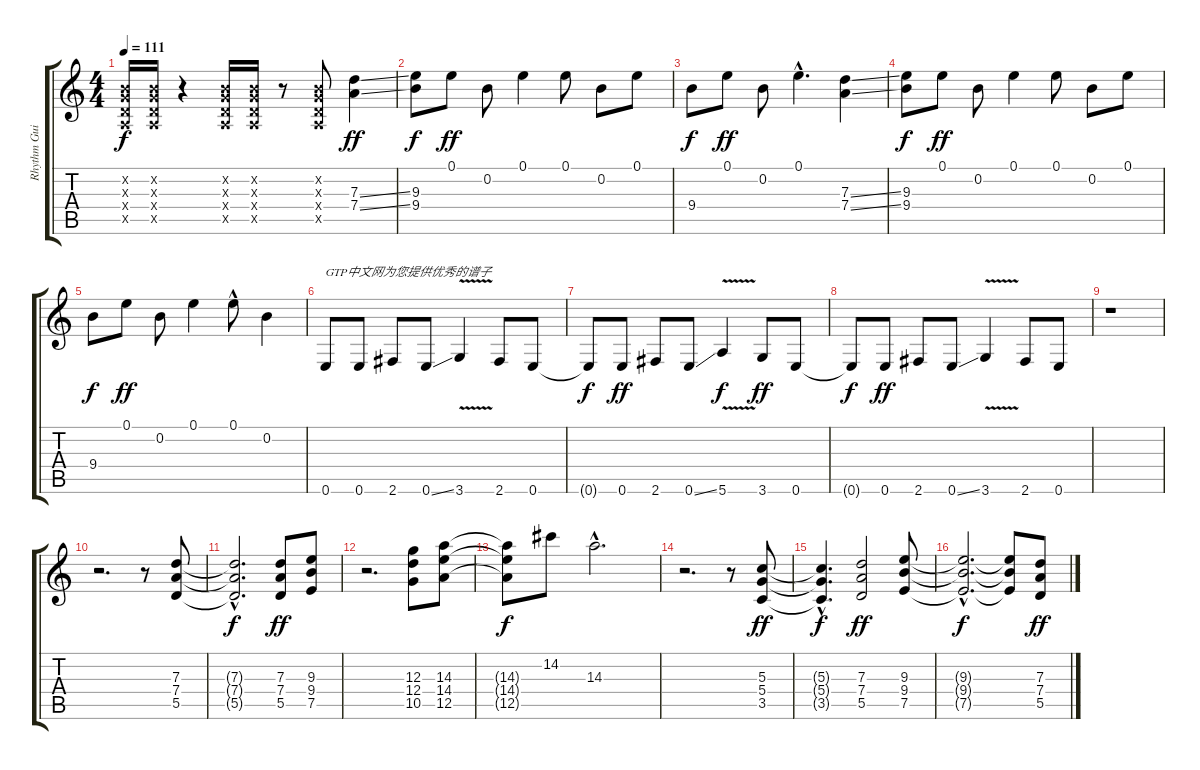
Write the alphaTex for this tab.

\track ("Rhythm Guitar" "Rhythm Gui") {instrument overdrivenguitar}
\staff {score tabs}
\tuning (E4 B3 G3 D3 A2 E2) {hide}
\ts (4 4)
\tempo 111
\clef g2
\ks c
(0.2{x} 0.3{x} 0.4{x} 0.5{x}).16{dy f instrument overdrivenguitar} (0.2{x} 0.3{x} 0.4{x} 0.5{x}).16 r.4 (0.2{x} 0.3{x} 0.4{x} 0.5{x}).16 (0.2{x} 0.3{x} 0.4{x} 0.5{x}).16 r.8 (0.2{x} 0.3{x} 0.4{x} 0.5{x}).8 (7.3{ss} 7.4{ss}).4{dy ff} |
(9.3 9.4).8{dy f} 0.1.8{dy ff} 0.2.8 0.1.4 0.1.8 0.2.8 0.1.8 |
9.4.8{dy f} 0.1.8{dy ff} 0.2.8 0.1{hac}.4{d} (7.3{ss} 7.4{ss}).4 |
(9.3 9.4).8{dy f} 0.1.8{dy ff} 0.2.8 0.1.4 0.1.8 0.2.8 0.1.8 |
9.4.8{dy f} 0.1.8{dy ff} 0.2.8 0.1.4 0.1{hac}.8 0.2.4 |
0.6.8{txt "GTP中文网为您提供优秀的谱子"} 0.6.8 2.6.8 0.6{ss}.8 3.6{v}.4 2.6.8 0.6.8 |
0.6{t}.8{dy f} 0.6.8{dy ff} 2.6.8 0.6{ss}.8 5.6{v}.4{dy f} 3.6.8{dy ff} 0.6.8 |
0.6{t}.8{dy f} 0.6.8{dy ff} 2.6.8 0.6{ss}.8 3.6{v}.4 2.6.8 0.6.8 |
r.1 |
r.2{d} r.8 (7.3 7.4 5.5).8 |
(7.3{hac t} 7.4{hac t} 5.5{hac t}).2{d dy f} (7.3 7.4 5.5).8{dy ff} (9.3 9.4 7.5).8 |
r.2{d} (12.3 12.4 10.5).8 (14.3 14.4 12.5).8 |
(14.3{t} 14.4{t} 12.5{t}).8{dy f} 14.2.8 14.3{hac}.2{d} |
r.2{d} r.8 (5.3 5.4 3.5).8{dy ff} |
(5.3{hac t} 5.4{hac t} 3.5{hac t}).4{d dy f} (7.3 7.4 5.5).2{dy ff} (9.3 9.4 7.5).8 |
(9.3{hac t} 9.4{hac t} 7.5{hac t}).2{d dy f} (9.3{t} 9.4{t} 7.5{t}).8 (7.3 7.4 5.5).8{dy ff}
